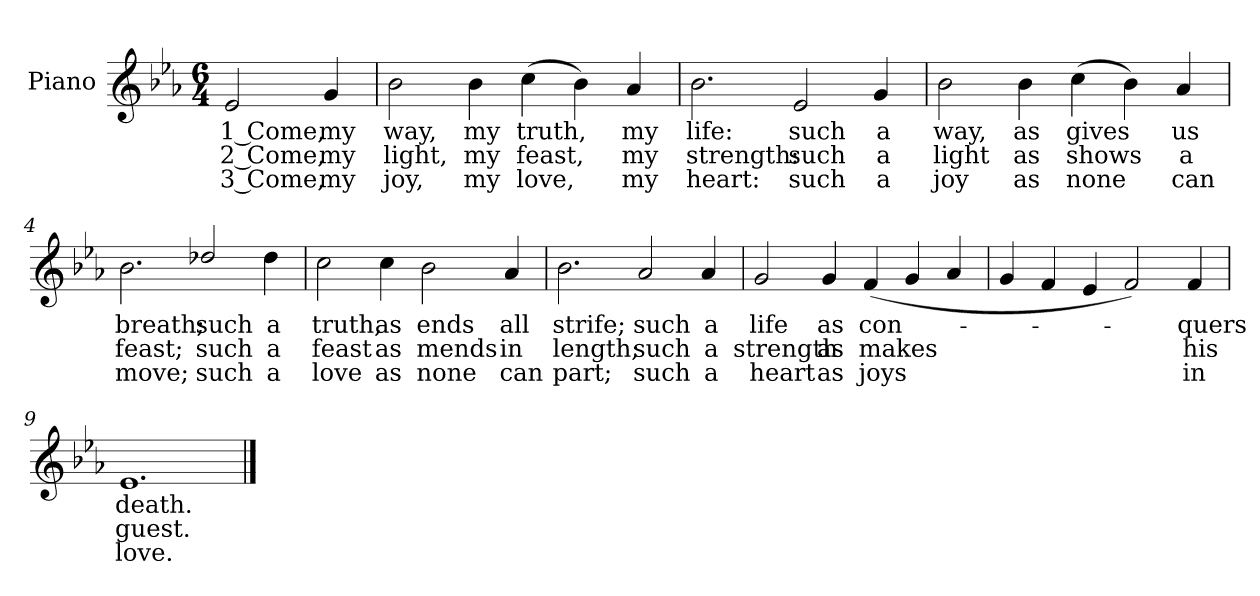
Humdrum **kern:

**kern	**text	**text	**text
*part1	*part1	*part1	*part1
*staff1	*staff1	*staff1	*staff1
*I"Piano	*	*	*
*I'Pno.	*	*	*
!!LO:PB:g=z
*clefG2	*	*	*
*k[b-e-a-]	*	*	*
*E-:	*	*	*
*M6/4	*	*	*
=	=	=	=
!	!LO:LY:b:color=#000000	!LO:LY:b:color=#000000	!LO:LY:b:color=#000000
2e-i/	1 Come,	2 Come,	3 Come,
!	!LO:LY:b:color=#000000	!LO:LY:b:color=#000000	!LO:LY:b:color=#000000
4gi/	my	my	my
=1	=1	=1	=1
!	!LO:LY:b:color=#000000	!LO:LY:b:color=#000000	!LO:LY:b:color=#000000
2b-i\	way,	light,	joy,
!	!LO:LY:b:color=#000000	!LO:LY:b:color=#000000	!LO:LY:b:color=#000000
4b-i\	my	my	my
!	!LO:LY:b:color=#000000	!LO:LY:b:color=#000000	!LO:LY:b:color=#000000
(4cci\	truth,	feast,	love,
4b-i\)	.	.	.
!	!LO:LY:b:color=#000000	!LO:LY:b:color=#000000	!LO:LY:b:color=#000000
4a-i/	my	my	my
=2	=2	=2	=2
!	!LO:LY:b:color=#000000	!LO:LY:b:color=#000000	!LO:LY:b:color=#000000
2.b-i\	life:	strength:	heart:
!	!LO:LY:b:color=#000000	!LO:LY:b:color=#000000	!LO:LY:b:color=#000000
2e-i/	such	such	such
!	!LO:LY:b:color=#000000	!LO:LY:b:color=#000000	!LO:LY:b:color=#000000
4gi/	a	a	a
!!LO:LB:g=z
=3	=3	=3	=3
!	!LO:LY:b:color=#000000	!LO:LY:b:color=#000000	!LO:LY:b:color=#000000
2b-i\	way,	light	joy
!	!LO:LY:b:color=#000000	!LO:LY:b:color=#000000	!LO:LY:b:color=#000000
4b-i\	as	as	as
!	!LO:LY:b:color=#000000	!LO:LY:b:color=#000000	!LO:LY:b:color=#000000
(4cci\	gives	shows	none
4b-i\)	.	.	.
!	!LO:LY:b:color=#000000	!LO:LY:b:color=#000000	!LO:LY:b:color=#000000
4a-i/	us	a	can
=4	=4	=4	=4
!	!LO:LY:b:color=#000000	!LO:LY:b:color=#000000	!LO:LY:b:color=#000000
2.b-i\	breath;	feast;	move;
!	!LO:LY:b:color=#000000	!LO:LY:b:color=#000000	!LO:LY:b:color=#000000
2dd-Xi/	such	such	such
!	!LO:LY:b:color=#000000	!LO:LY:b:color=#000000	!LO:LY:b:color=#000000
4dd-i\	a	a	a
=5	=5	=5	=5
!	!LO:LY:b:color=#000000	!LO:LY:b:color=#000000	!LO:LY:b:color=#000000
*^	*	*	*
2cci\	2.ryy	truth,	feast	love
!	!	!LO:LY:b:color=#000000	!LO:LY:b:color=#000000	!LO:LY:b:color=#000000
4cci\	.	as	as	as
!	!	!LO:LY:b:color=#000000	!LO:LY:b:color=#000000	!LO:LY:b:color=#000000
2b-i\	4ryy	ends	mends	none
.	4ryy	.	.	.
!	!	!LO:LY:b:color=#000000	!LO:LY:b:color=#000000	!LO:LY:b:color=#000000
4a-i/	4ryy	all	in	can
*v	*v	*	*	*
!!LO:LB:g=z
=6	=6	=6	=6
*^	*	*	*
!	!	!LO:LY:b:color=#000000	!LO:LY:b:color=#000000	!LO:LY:b:color=#000000
*v	*v	*	*	*
2.b-i\	strife;	length;	part;
!	!LO:LY:b:color=#000000	!LO:LY:b:color=#000000	!LO:LY:b:color=#000000
2a-i/	such	such	such
!	!LO:LY:b:color=#000000	!LO:LY:b:color=#000000	!LO:LY:b:color=#000000
4a-i/	a	a	a
=7	=7	=7	=7
!	!LO:LY:b:color=#000000	!LO:LY:b:color=#000000	!LO:LY:b:color=#000000
2gi/	life	strength	heart
!	!LO:LY:b:color=#000000	!LO:LY:b:color=#000000	!LO:LY:b:color=#000000
4gi/	as	as	as
!	!LO:LY:b:color=#000000	!LO:LY:b:color=#000000	!LO:LY:b:color=#000000
(4fi/	con-	makes	joys
4gi/	.	.	.
4a-i/	.	.	.
!!LO:LB:g=z
=8	=8	=8	=8
4gi/	.	.	.
4fi/	.	.	.
4e-i/	.	.	.
2fi/)	.	.	.
!	!LO:LY:b:color=#000000	!LO:LY:b:color=#000000	!LO:LY:b:color=#000000
4fi/	-quers	his	in
=9	=9	=9	=9
!	!LO:LY:b:color=#000000	!LO:LY:b:color=#000000	!LO:LY:b:color=#000000
1.e-i	death.	guest.	love.
==	==	==	==
*-	*-	*-	*-
